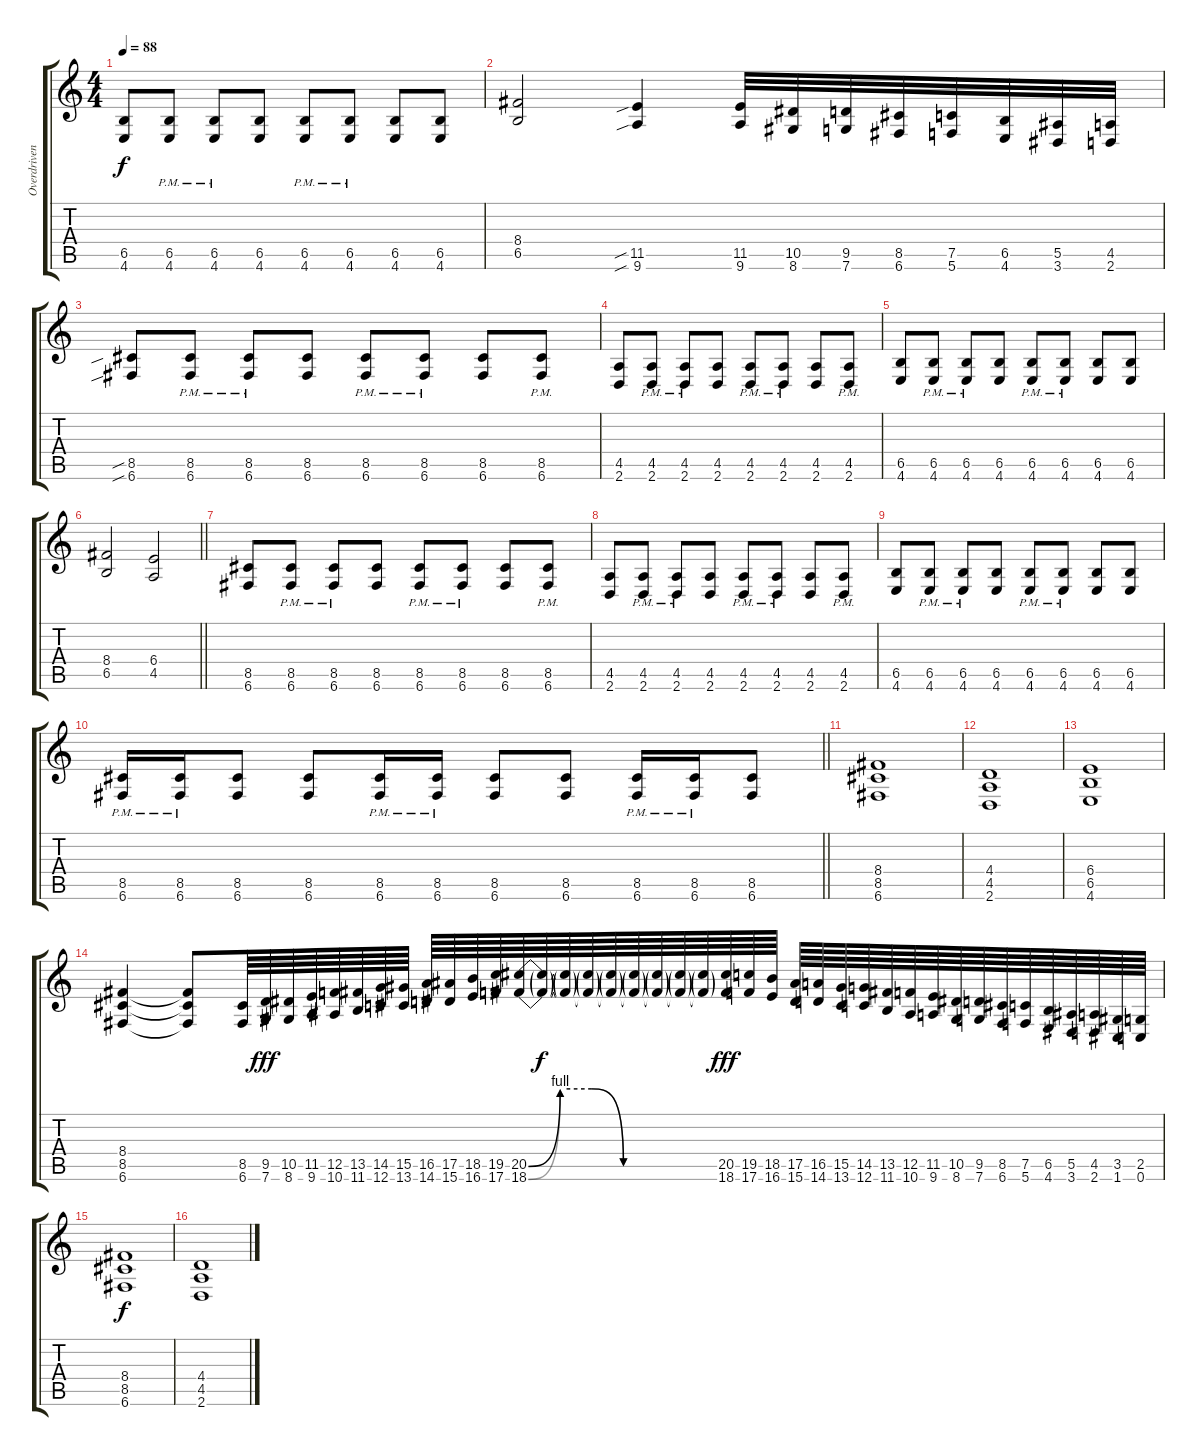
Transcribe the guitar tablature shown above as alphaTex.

\track ("Overdriven Guitar 2" "Overdriven") {instrument overdrivenguitar}
\staff {score tabs}
\tuning (C4 G3 Eb3 Bb2 F2 C2) {hide}
\ts (4 4)
\tempo 88
\clef g2
\ks c
(6.5 4.6).8{dy f} (6.5{pm} 4.6{pm}).8 (6.5{pm} 4.6{pm}).8 (6.5 4.6).8 (6.5{pm} 4.6{pm}).8 (6.5{pm} 4.6{pm}).8 (6.5 4.6).8 (6.5 4.6).8 |
(8.4 6.5).2 (11.5{sib} 9.6{sib}).4 (11.5 9.6).32 (10.5 8.6).32 (9.5 7.6).32 (8.5 6.6).32 (7.5 5.6).32 (6.5 4.6).32 (5.5 3.6).32 (4.5 2.6).32 |
(8.5{sib} 6.6{sib}).8 (8.5{pm} 6.6{pm}).8 (8.5{pm} 6.6{pm}).8 (8.5 6.6).8 (8.5{pm} 6.6{pm}).8 (8.5{pm} 6.6{pm}).8 (8.5 6.6).8 (8.5{pm} 6.6{pm}).8 |
(4.5 2.6).8 (4.5{pm} 2.6{pm}).8 (4.5{pm} 2.6{pm}).8 (4.5 2.6).8 (4.5{pm} 2.6{pm}).8 (4.5{pm} 2.6{pm}).8 (4.5 2.6).8 (4.5{pm} 2.6{pm}).8 |
(6.5 4.6).8 (6.5{pm} 4.6{pm}).8 (6.5{pm} 4.6{pm}).8 (6.5 4.6).8 (6.5{pm} 4.6{pm}).8 (6.5{pm} 4.6{pm}).8 (6.5 4.6).8 (6.5 4.6).8 |
\barLineRight lightlight
(8.4 6.5).2 (6.4 4.5).2 |
(8.5 6.6).8 (8.5{pm} 6.6{pm}).8 (8.5{pm} 6.6{pm}).8 (8.5 6.6).8 (8.5{pm} 6.6{pm}).8 (8.5{pm} 6.6{pm}).8 (8.5 6.6).8 (8.5{pm} 6.6{pm}).8 |
(4.5 2.6).8 (4.5{pm} 2.6{pm}).8 (4.5{pm} 2.6{pm}).8 (4.5 2.6).8 (4.5{pm} 2.6{pm}).8 (4.5{pm} 2.6{pm}).8 (4.5 2.6).8 (4.5{pm} 2.6{pm}).8 |
(6.5 4.6).8 (6.5{pm} 4.6{pm}).8 (6.5{pm} 4.6{pm}).8 (6.5 4.6).8 (6.5{pm} 4.6{pm}).8 (6.5{pm} 4.6{pm}).8 (6.5 4.6).8 (6.5 4.6).8 |
\barLineRight lightlight
(8.5{pm} 6.6{pm}).16 (8.5{pm} 6.6{pm}).16 (8.5 6.6).8 (8.5 6.6).8 (8.5{pm} 6.6{pm}).16 (8.5{pm} 6.6{pm}).16 (8.5 6.6).8 (8.5 6.6).8 (8.5{pm} 6.6{pm}).16 (8.5{pm} 6.6{pm}).16 (8.5 6.6).8 |
(8.4 8.5 6.6).1 |
(4.4 4.5 2.6).1 |
(6.4 6.5 4.6).1 |
(8.4 8.5 6.6).4 (8.4{t} 8.5{t} 6.6{t}).8 (8.5 6.6).64 (9.5 7.6).64{dy fff} (10.5 8.6).64 (11.5 9.6).64 (12.5 10.6).64 (13.5 11.6).64 (14.5 12.6).64 (15.5 13.6).64 (16.5 14.6).64 (17.5 15.6).64 (18.5 16.6).64 (19.5 17.6).64 (20.5{be (custom 0 0 10 4 20 4 30 0 60 0)} 18.6{be (custom 0 0 10 4 20 4 30 0 60 0)}).64 (20.5{t} 18.6{t}).64{dy f} (20.5{t} 18.6{t}).64 (20.5{t} 18.6{t}).64 (20.5{t} 18.6{t}).64 (20.5{t} 18.6{t}).64 (20.5{t} 18.6{t}).64 (20.5{t} 18.6{t}).64 (20.5{t} 18.6{t}).64 (20.5 18.6).64{dy fff} (19.5 17.6).64 (18.5 16.6).64 (17.5 15.6).64 (16.5 14.6).64 (15.5 13.6).64 (14.5 12.6).64 (13.5 11.6).64 (12.5 10.6).64 (11.5 9.6).64 (10.5 8.6).64 (9.5 7.6).64 (8.5 6.6).64 (7.5 5.6).64 (6.5 4.6).64 (5.5 3.6).64 (4.5 2.6).64 (3.5 1.6).64 (2.5 0.6).64 |
(8.4 8.5 6.6).1{dy f} |
(4.4 4.5 2.6).1
